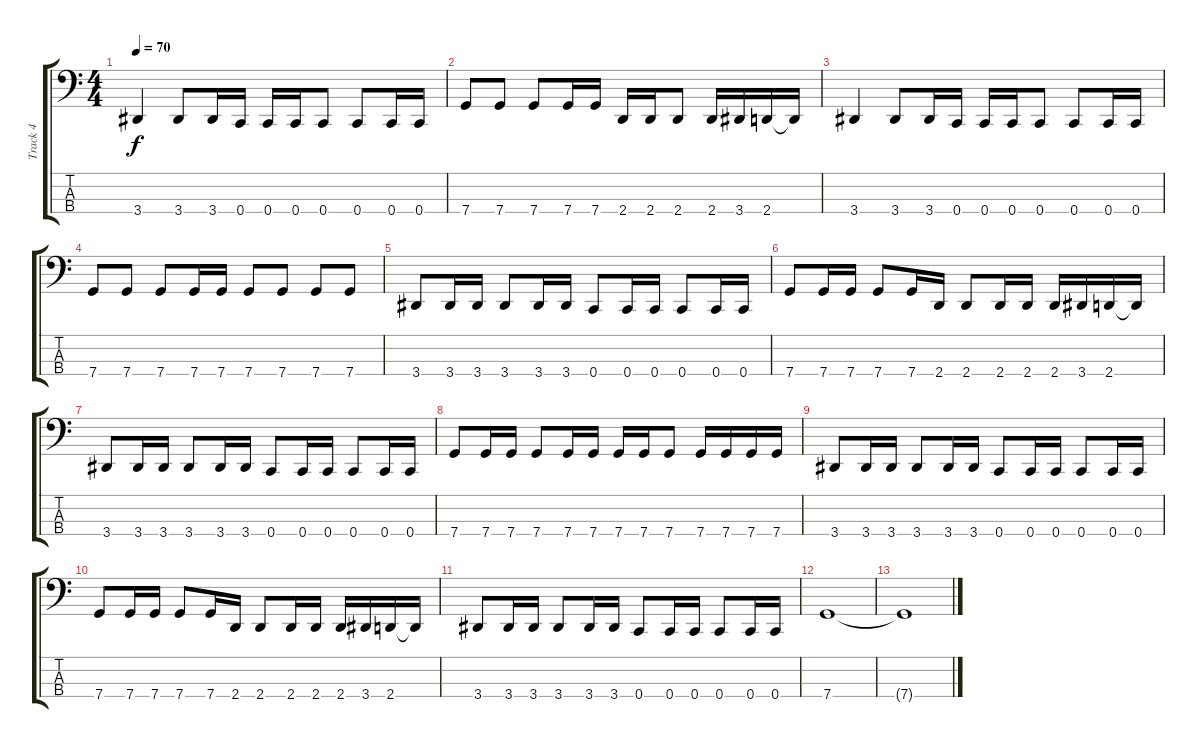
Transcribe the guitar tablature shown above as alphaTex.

\track ("Track 4" "Track 4") {instrument fretlessbass}
\staff {score tabs}
\tuning (F2 C2 G1 C1) {hide}
\ts (4 4)
\tempo 70
\clef f4
\ks c
3.4.4{dy f} 3.4.8 3.4.16 0.4.16 0.4.16 0.4.16 0.4.8 0.4.8 0.4.16 0.4.16 |
7.4.8 7.4.8 7.4.8 7.4.16 7.4.16 2.4.16 2.4.16 2.4.8 2.4.16 3.4.16 2.4.16 2.4{t}.16 |
3.4.4 3.4.8 3.4.16 0.4.16 0.4.16 0.4.16 0.4.8 0.4.8 0.4.16 0.4.16 |
7.4.8 7.4.8 7.4.8 7.4.16 7.4.16 7.4.8 7.4.8 7.4.8 7.4.8 |
3.4.8 3.4.16 3.4.16 3.4.8 3.4.16 3.4.16 0.4.8 0.4.16 0.4.16 0.4.8 0.4.16 0.4.16 |
7.4.8 7.4.16 7.4.16 7.4.8 7.4.16 2.4.16 2.4.8 2.4.16 2.4.16 2.4.16 3.4.16 2.4.16 2.4{t}.16 |
3.4.8 3.4.16 3.4.16 3.4.8 3.4.16 3.4.16 0.4.8 0.4.16 0.4.16 0.4.8 0.4.16 0.4.16 |
7.4.8 7.4.16 7.4.16 7.4.8 7.4.16 7.4.16 7.4.16 7.4.16 7.4.8 7.4.16 7.4.16 7.4.16 7.4.16 |
3.4.8 3.4.16 3.4.16 3.4.8 3.4.16 3.4.16 0.4.8 0.4.16 0.4.16 0.4.8 0.4.16 0.4.16 |
7.4.8 7.4.16 7.4.16 7.4.8 7.4.16 2.4.16 2.4.8 2.4.16 2.4.16 2.4.16 3.4.16 2.4.16 2.4{t}.16 |
3.4.8 3.4.16 3.4.16 3.4.8 3.4.16 3.4.16 0.4.8 0.4.16 0.4.16 0.4.8 0.4.16 0.4.16 |
7.4.1 |
7.4{t}.1
